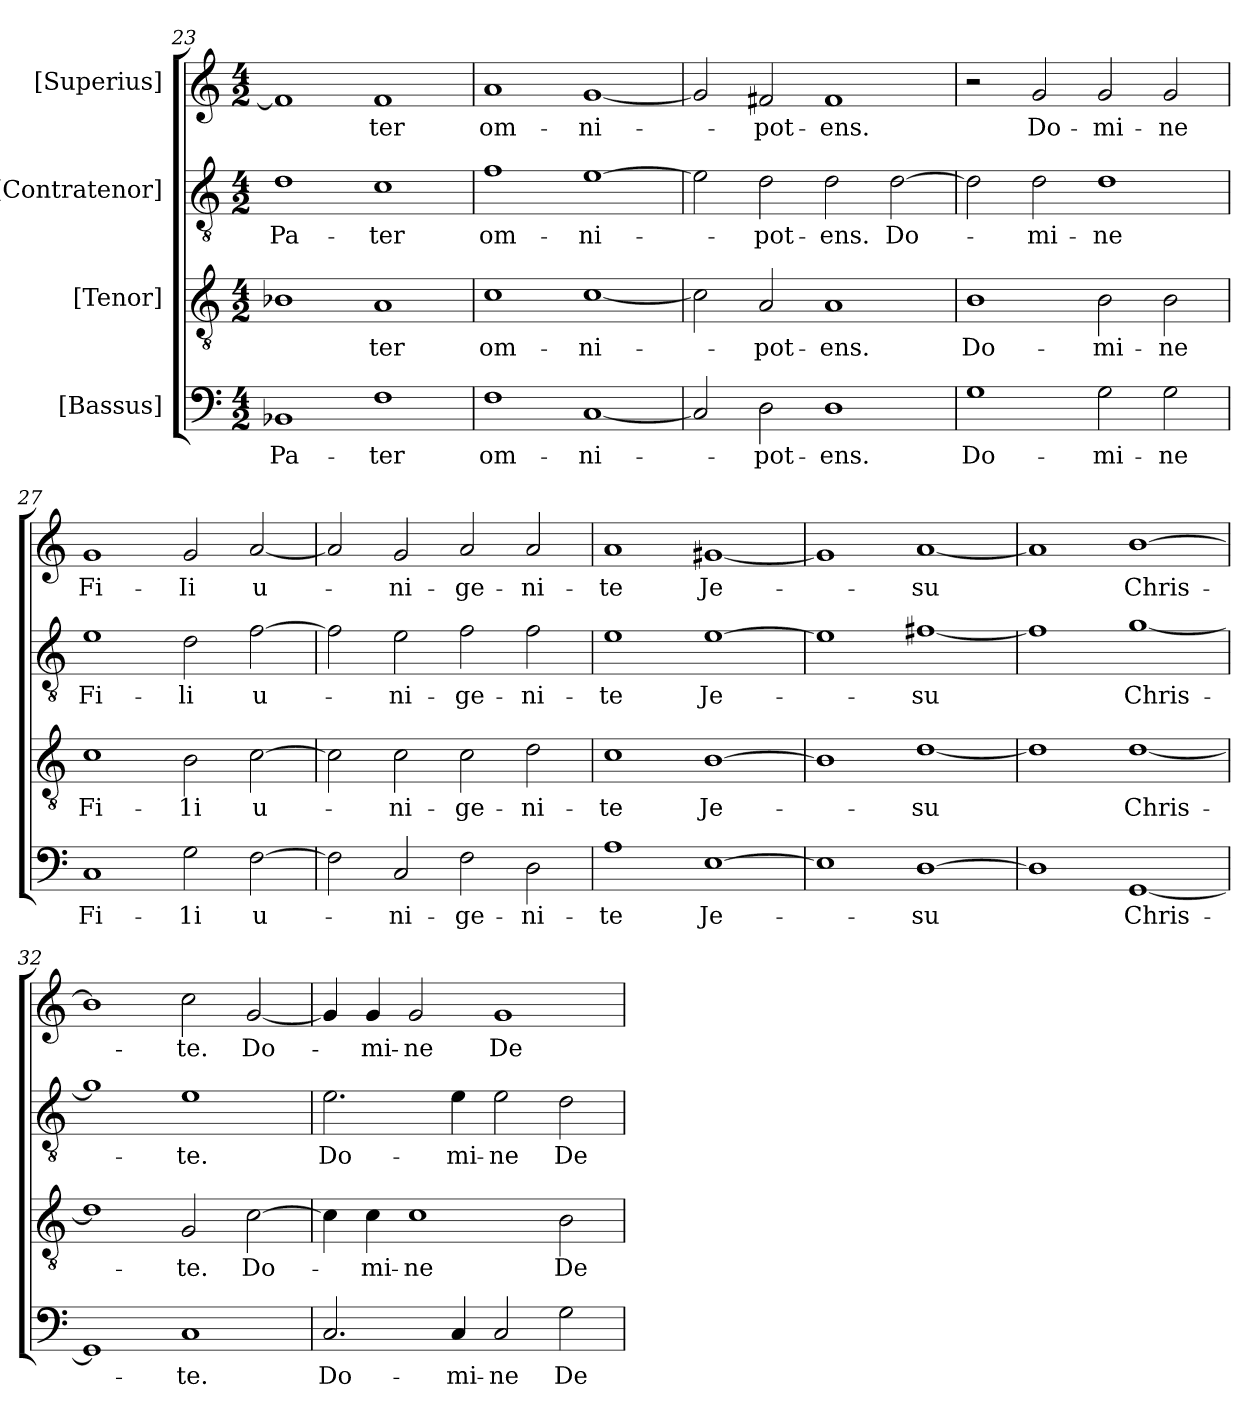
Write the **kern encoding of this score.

**kern	**text	**kern	**text	**kern	**text	**kern	**text
*part4	*part4	*part3	*part3	*part2	*part2	*part1	*part1
*staff4	*staff4	*staff3	*staff3	*staff2	*staff2	*staff1	*staff1
*I"[Bassus]	*	*I"[Tenor]	*	*I"[Contratenor]	*	*I"[Superius]	*
*clefF4	*	*clefGv2	*	*clefGv2	*	*clefG2	*
*k[]	*	*k[]	*	*k[]	*	*k[]	*
*M4/2	*	*M4/2	*	*M4/2	*	*M4/2	*
=23	=23	=23	=23	=23	=23	=23	=23
1BB-X/	Pa-	1B-X\	.	1d/	Pa-	1f/]	.
1F/	-ter	1A/	-ter	1c/	-ter	1f/	-ter
=24	=24	=24	=24	=24	=24	=24	=24
1F/	om-	1c/	om-	1f/	om-	1a/	om-
[1C/	-ni-	[1c/	-ni-	[1e\	-ni-	[1g/	-ni-
=25	=25	=25	=25	=25	=25	=25	=25
2C/]	.	2c\]	.	2e\]	.	2g/]	.
2D\	-pot-	2A/	-pot-	2d\	-pot-	2f#X/	-pot-
1D\	-ens.	1A/	-ens.	2d\	-ens.	1f#/	-ens.
.	.	.	.	[2d\	Do-	.	.
=26	=26	=26	=26	=26	=26	=26	=26
1G/	Do-	1B\	Do-	2d\]	.	2r	.
.	.	.	.	2d\	-mi-	2g/	Do-
2G\	-mi-	2B\	-mi-	1d/	-ne	2g/	-mi-
2G\	-ne	2B\	-ne	.	.	2g/	-ne
=27	=27	=27	=27	=27	=27	=27	=27
1C/	Fi-	1c/	Fi-	1e/	Fi-	1g/	Fi-
2G\	-1i	2B\	-1i	2d\	-li	2g/	-Ii
[2F\	u-	[2c\	u-	[2f\	u-	[2a/	u-
=28	=28	=28	=28	=28	=28	=28	=28
2F\]	.	2c\]	.	2f\]	.	2a/]	.
2C/	-ni-	2c\	-ni-	2e\	-ni-	2g/	-ni-
2F\	-ge-	2c\	-ge-	2f\	-ge-	2a/	-ge-
2D\	-ni-	2d\	-ni-	2f\	-ni-	2a/	-ni-
=29	=29	=29	=29	=29	=29	=29	=29
1A/	-te	1c/	-te	1e/	-te	1a/	-te
[1E\	Je-	[1B\	Je-	[1e\	Je-	[1g#X/	Je-
=30	=30	=30	=30	=30	=30	=30	=30
1E/]	.	1B\]	.	1e/]	.	1g#/]	.
[1D\	-su	[1d/	-su	[1f#X/	-su	[1a/	-su
=31	=31	=31	=31	=31	=31	=31	=31
1D\]	.	1d/]	.	1f#/]	.	1a/]	.
[1GG/	Chris-	[1d/	Chris-	[1g/	Chris-	[1b\	Chris-
=32	=32	=32	=32	=32	=32	=32	=32
1GG/]	.	1d/]	.	1g/]	.	1b\]	.
1C/	-te.	2G/	-te.	1e/	-te.	2cc\	-te.
.	.	[2c\	Do-	.	.	[2g/	Do-
=33	=33	=33	=33	=33	=33	=33	=33
2.C/	Do-	4c\]	.	2.e\	Do-	4g/]	.
.	.	4c\	-mi-	.	.	4g/	-mi-
.	.	1c/	-ne	.	.	2g/	-ne
4C/	-mi-	.	.	4e\	-mi-	.	.
2C/	-ne	.	.	2e\	-ne	1g/	De-
2G\	De-	2B\	De-	2d\	De-	.	.
=	=	=	=	=	=	=	=
*-	*-	*-	*-	*-	*-	*-	*-
